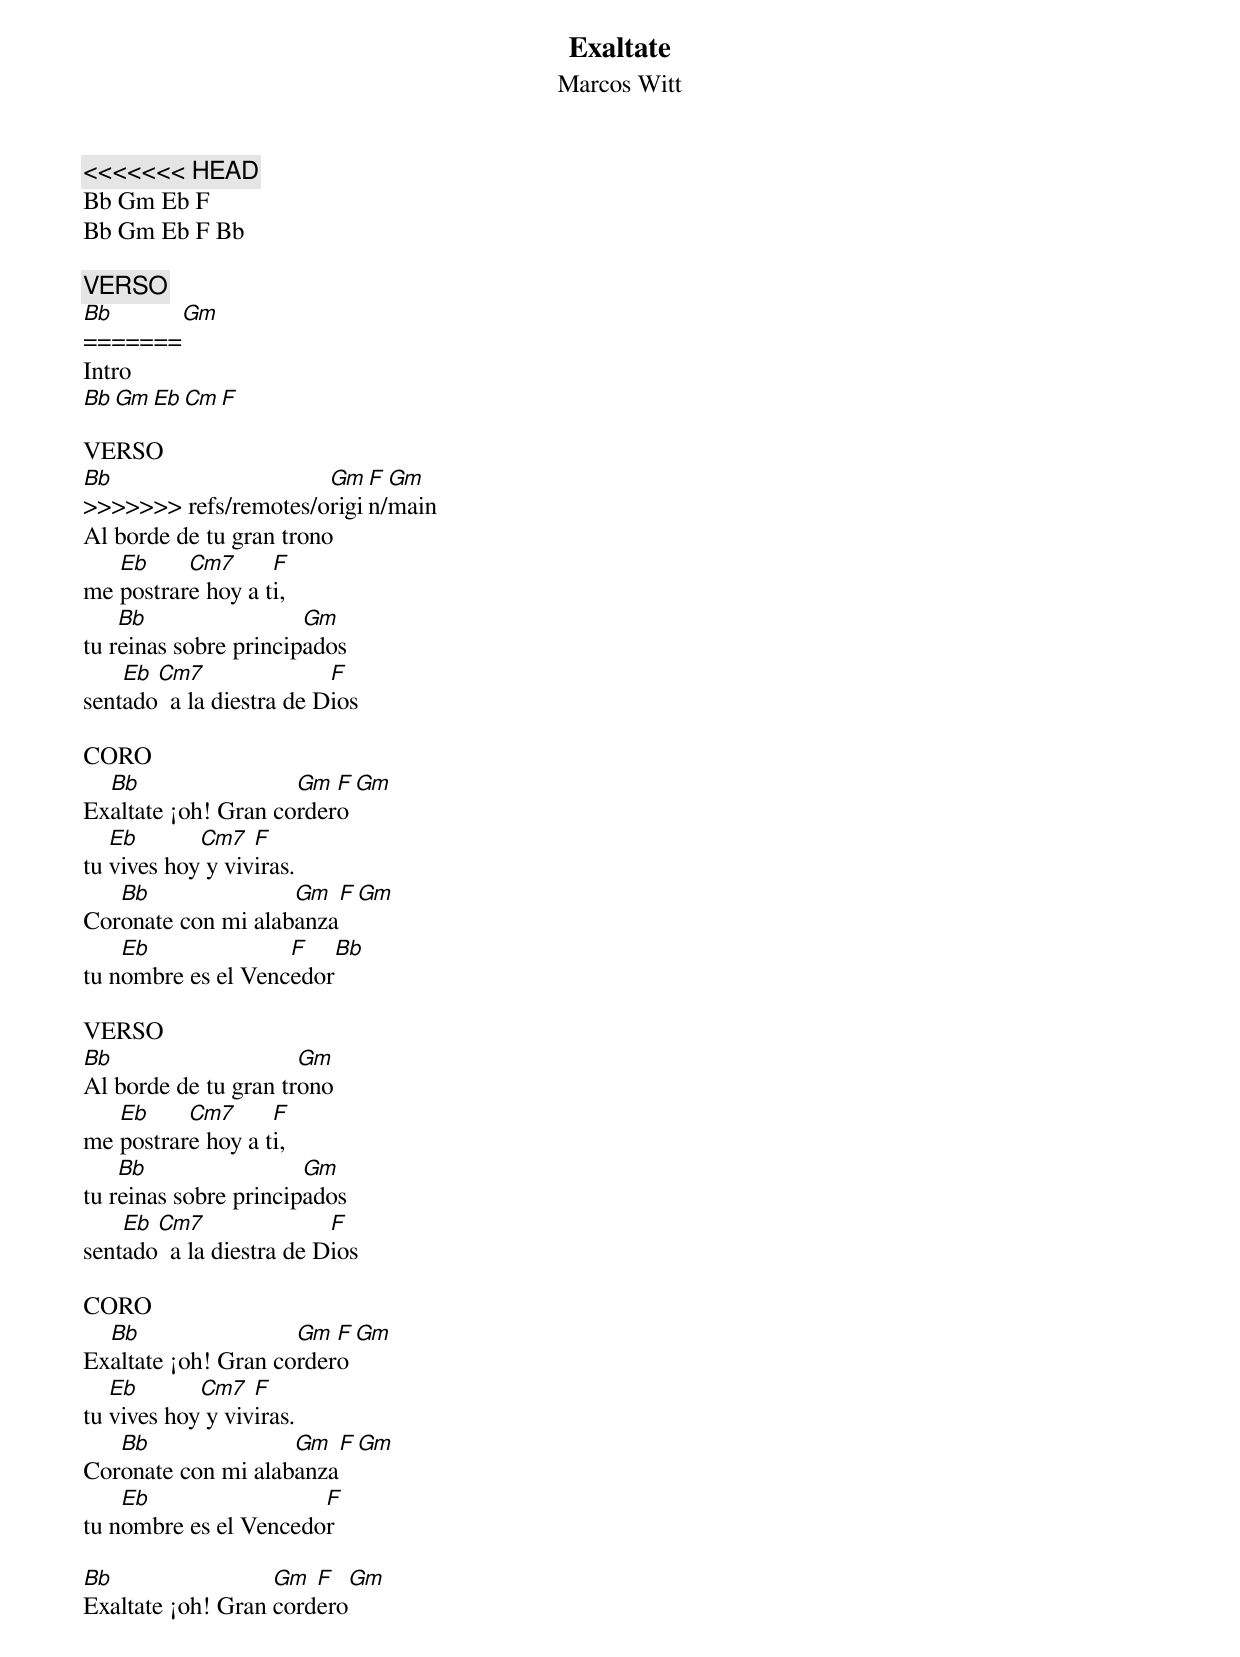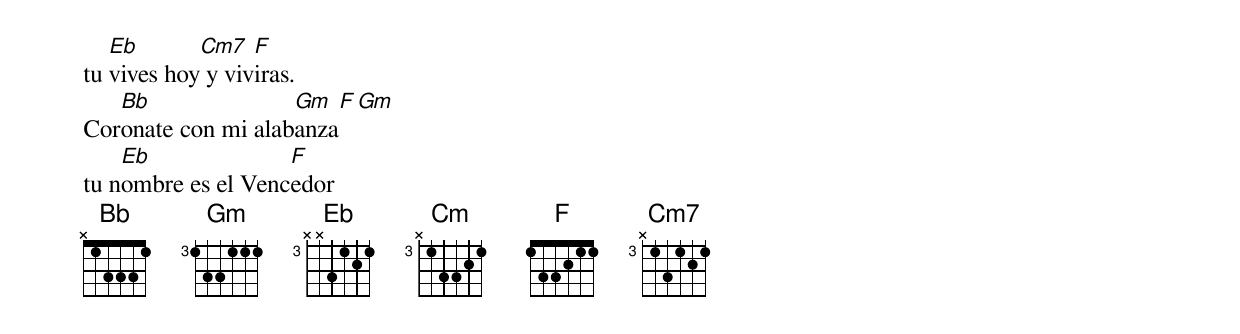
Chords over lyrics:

Exaltate
Marcos Witt

<<<<<<< HEAD
Bb Gm Eb F
Bb Gm Eb F Bb

VERSO
Bb                    Gm
=======
Intro
Bb Gm Eb Cm F

VERSO
Bb                    Gm  F Gm
>>>>>>> refs/remotes/origin/main
Al borde de tu gran trono
   Eb     Cm7      F
me postrare hoy a ti,
    Bb                 Gm
tu reinas sobre principados
    Eb Cm7                F
sentado  a la diestra de Dios

CORO
  Bb                 Gm  F  Gm
Exaltate ¡oh! Gran cordero
   Eb       Cm7   F
tu vives hoy y viviras.
   Bb               Gm  F  Gm
Coronate con mi alabanza
    Eb              F       Bb
tu nombre es el Vencedor

VERSO
Bb                    Gm
Al borde de tu gran trono
   Eb     Cm7      F
me postrare hoy a ti,
    Bb                 Gm
tu reinas sobre principados
    Eb Cm7                F
sentado  a la diestra de Dios

CORO
  Bb                 Gm  F  Gm
Exaltate ¡oh! Gran cordero
   Eb       Cm7   F
tu vives hoy y viviras.
   Bb               Gm  F  Gm
Coronate con mi alabanza
    Eb                 F
tu nombre es el Vencedor

Bb                 Gm  F  Gm
Exaltate ¡oh! Gran cordero
   Eb       Cm7   F
tu vives hoy y viviras.
   Bb               Gm  F  Gm
Coronate con mi alabanza
    Eb              F
tu nombre es el Vencedor
